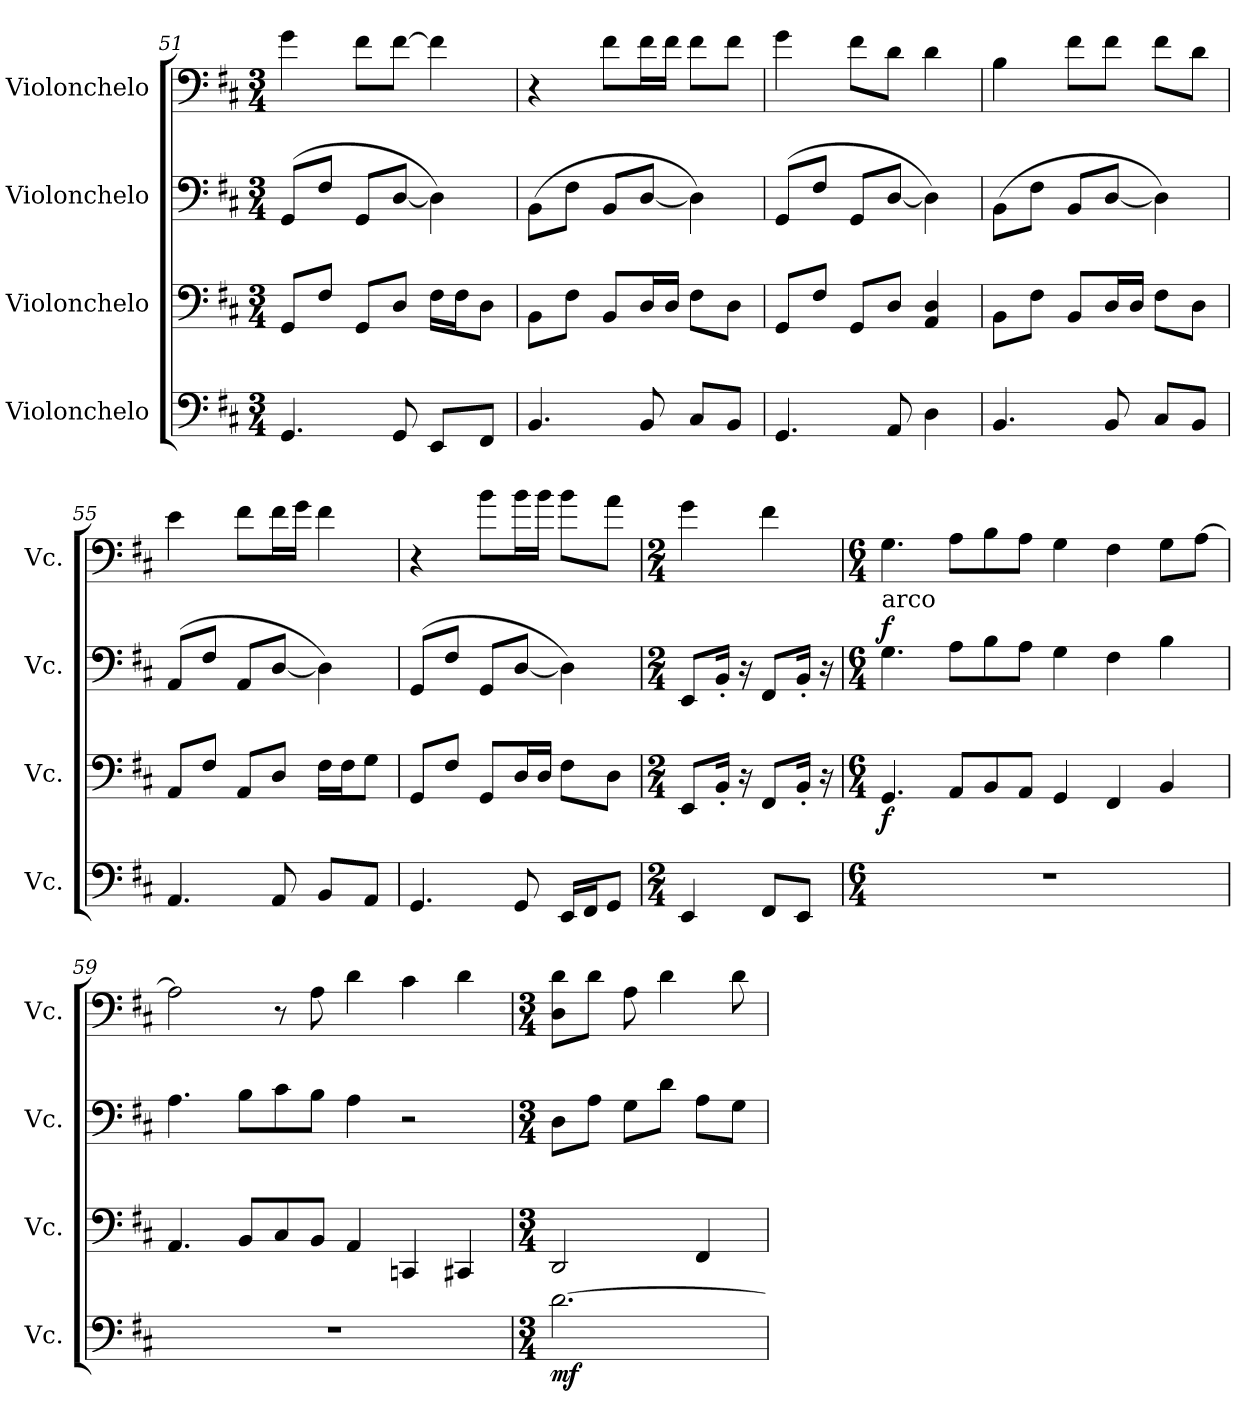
**kern	**dynam	**kern	**dynam	**kern	**dynam	**kern
*part4	*part4	*part3	*part3	*part2	*part2	*part1
*staff4	*staff4	*staff3	*staff3	*staff2	*staff2	*staff1
*I"Violonchelo	*	*I"Violonchelo	*	*I"Violonchelo	*	*I"Violonchelo
*I'Vc.	*	*I'Vc.	*	*I'Vc.	*	*I'Vc.
*clefF4	*	*clefF4	*	*clefF4	*	*clefF4
*k[f#c#]	*	*k[f#c#]	*	*k[f#c#]	*	*k[f#c#]
*M3/4	*	*M3/4	*	*M3/4	*	*M3/4
=51	=51	=51	=51	=51	=51	=51
4.GG/	.	8GG/L	.	(8GG/L	.	4g\
.	.	8F#/J	.	8F#/J	.	.
.	.	8GG/L	.	8GG/L	.	8f#\L
8GG/	.	8D/J	.	[8D/J	.	[8f#\J
8EE/L	.	16F#\LL	.	4D\])	.	4f#\]
.	.	16F#\J	.	.	.	.
8FF#/J	.	8D\J	.	.	.	.
=52	=52	=52	=52	=52	=52	=52
4.BB/	.	8BB\L	.	(8BB\L	.	4r
.	.	8F#\J	.	8F#\J	.	.
.	.	8BB/L	.	8BB/L	.	8f#\L
8BB/	.	16D/L	.	[8D/J	.	16f#\L
.	.	16D/JJ	.	.	.	16f#\JJ
8C#/L	.	8F#\L	.	4D\])	.	8f#\L
8BB/J	.	8D\J	.	.	.	8f#\J
=53	=53	=53	=53	=53	=53	=53
4.GG/	.	8GG/L	.	(8GG/L	.	4g\
.	.	8F#/J	.	8F#/J	.	.
.	.	8GG/L	.	8GG/L	.	8f#\L
8AA/	.	8D/J	.	[8D/J	.	8d\J
4D\	.	4AA/ 4D/	.	4D\])	.	4d\
=54	=54	=54	=54	=54	=54	=54
4.BB/	.	8BB\L	.	(8BB\L	.	4B\
.	.	8F#\J	.	8F#\J	.	.
.	.	8BB/L	.	8BB/L	.	8f#\L
8BB/	.	16D/L	.	[8D/J	.	8f#\J
.	.	16D/JJ	.	.	.	.
8C#/L	.	8F#\L	.	4D\])	.	8f#\L
8BB/J	.	8D\J	.	.	.	8d\J
!!LO:LB:g=z
=55	=55	=55	=55	=55	=55	=55
4.AA/	.	8AA/L	.	(8AA/L	.	4e\
.	.	8F#/J	.	8F#/J	.	.
.	.	8AA/L	.	8AA/L	.	8f#\L
8AA/	.	8D/J	.	[8D/J	.	16f#\L
.	.	.	.	.	.	16g\JJ
8BB/L	.	16F#\LL	.	4D\])	.	4f#\
.	.	16F#\J	.	.	.	.
8AA/J	.	8G\J	.	.	.	.
=56	=56	=56	=56	=56	=56	=56
4.GG/	.	8GG/L	.	(8GG/L	.	4r
.	.	8F#/J	.	8F#/J	.	.
.	.	8GG/L	.	8GG/L	.	8b\L
8GG/	.	16D/L	.	[8D/J	.	16b\L
.	.	16D/JJ	.	.	.	16b\JJ
16EE/LL	.	8F#\L	.	4D\])	.	8b\L
16FF#/J	.	.	.	.	.	.
8GG/J	.	8D\J	.	.	.	8a\J
=57	=57	=57	=57	=57	=57	=57
*M2/4	*	*M2/4	*	*M2/4	*	*M2/4
4EE/	.	8EE/L	.	8EE/L	.	4g\
.	.	16BB'/Jk	.	16BB'/Jk	.	.
.	.	16r	.	16r	.	.
8FF#/L	.	8FF#/L	.	8FF#/L	.	4f#\
8EE/J	.	16BB'/Jk	.	16BB'/Jk	.	.
.	.	16r	.	16r	.	.
=58	=58	=58	=58	=58	=58	=58
*M6/4	*	*M6/4	*	*M6/4	*	*M6/4
!	!	!	!	!LO:TX:a:t=arco	!	!
!	!	!	!LO:DY:b	!	!LO:DY:a	!
1.r	.	4.GG/	f	4.G\	f	4.G\
.	.	8AA/L	.	8A\L	.	8A\L
.	.	8BB/	.	8B\	.	8B\
.	.	8AA/J	.	8A\J	.	8A\J
.	.	4GG/	.	4G\	.	4G\
.	.	4FF#/	.	4F#\	.	4F#\
.	.	4BB/	.	4B\	.	8G\L
.	.	.	.	.	.	[8A\J
=59	=59	=59	=59	=59	=59	=59
1.r	.	4.AA/	.	4.A\	.	2A\]
.	.	8BB/L	.	8B\L	.	.
.	.	8C#/	.	8c#\	.	8r
.	.	8BB/J	.	8B\J	.	8A\
.	.	4AA/	.	4A\	.	4d\
.	.	4CCn/	.	2r	.	4c#\
.	.	4CC#X/	.	.	.	4d\
!!LO:LB:g=z
=60	=60	=60	=60	=60	=60	=60
*M3/4	*	*M3/4	*	*M3/4	*	*M3/4
!	!LO:DY:b	!	!	!	!	!
[2.d\	mf	2DD/	.	8D\L	.	8D\ 8d\L
.	.	.	.	8A\J	.	8d\J
.	.	.	.	8G\L	.	8A\
.	.	.	.	8d\J	.	4d\
.	.	4FF#/	.	8A\L	.	.
.	.	.	.	8G\J	.	8d\
=	=	=	=	=	=	=
*-	*-	*-	*-	*-	*-	*-
